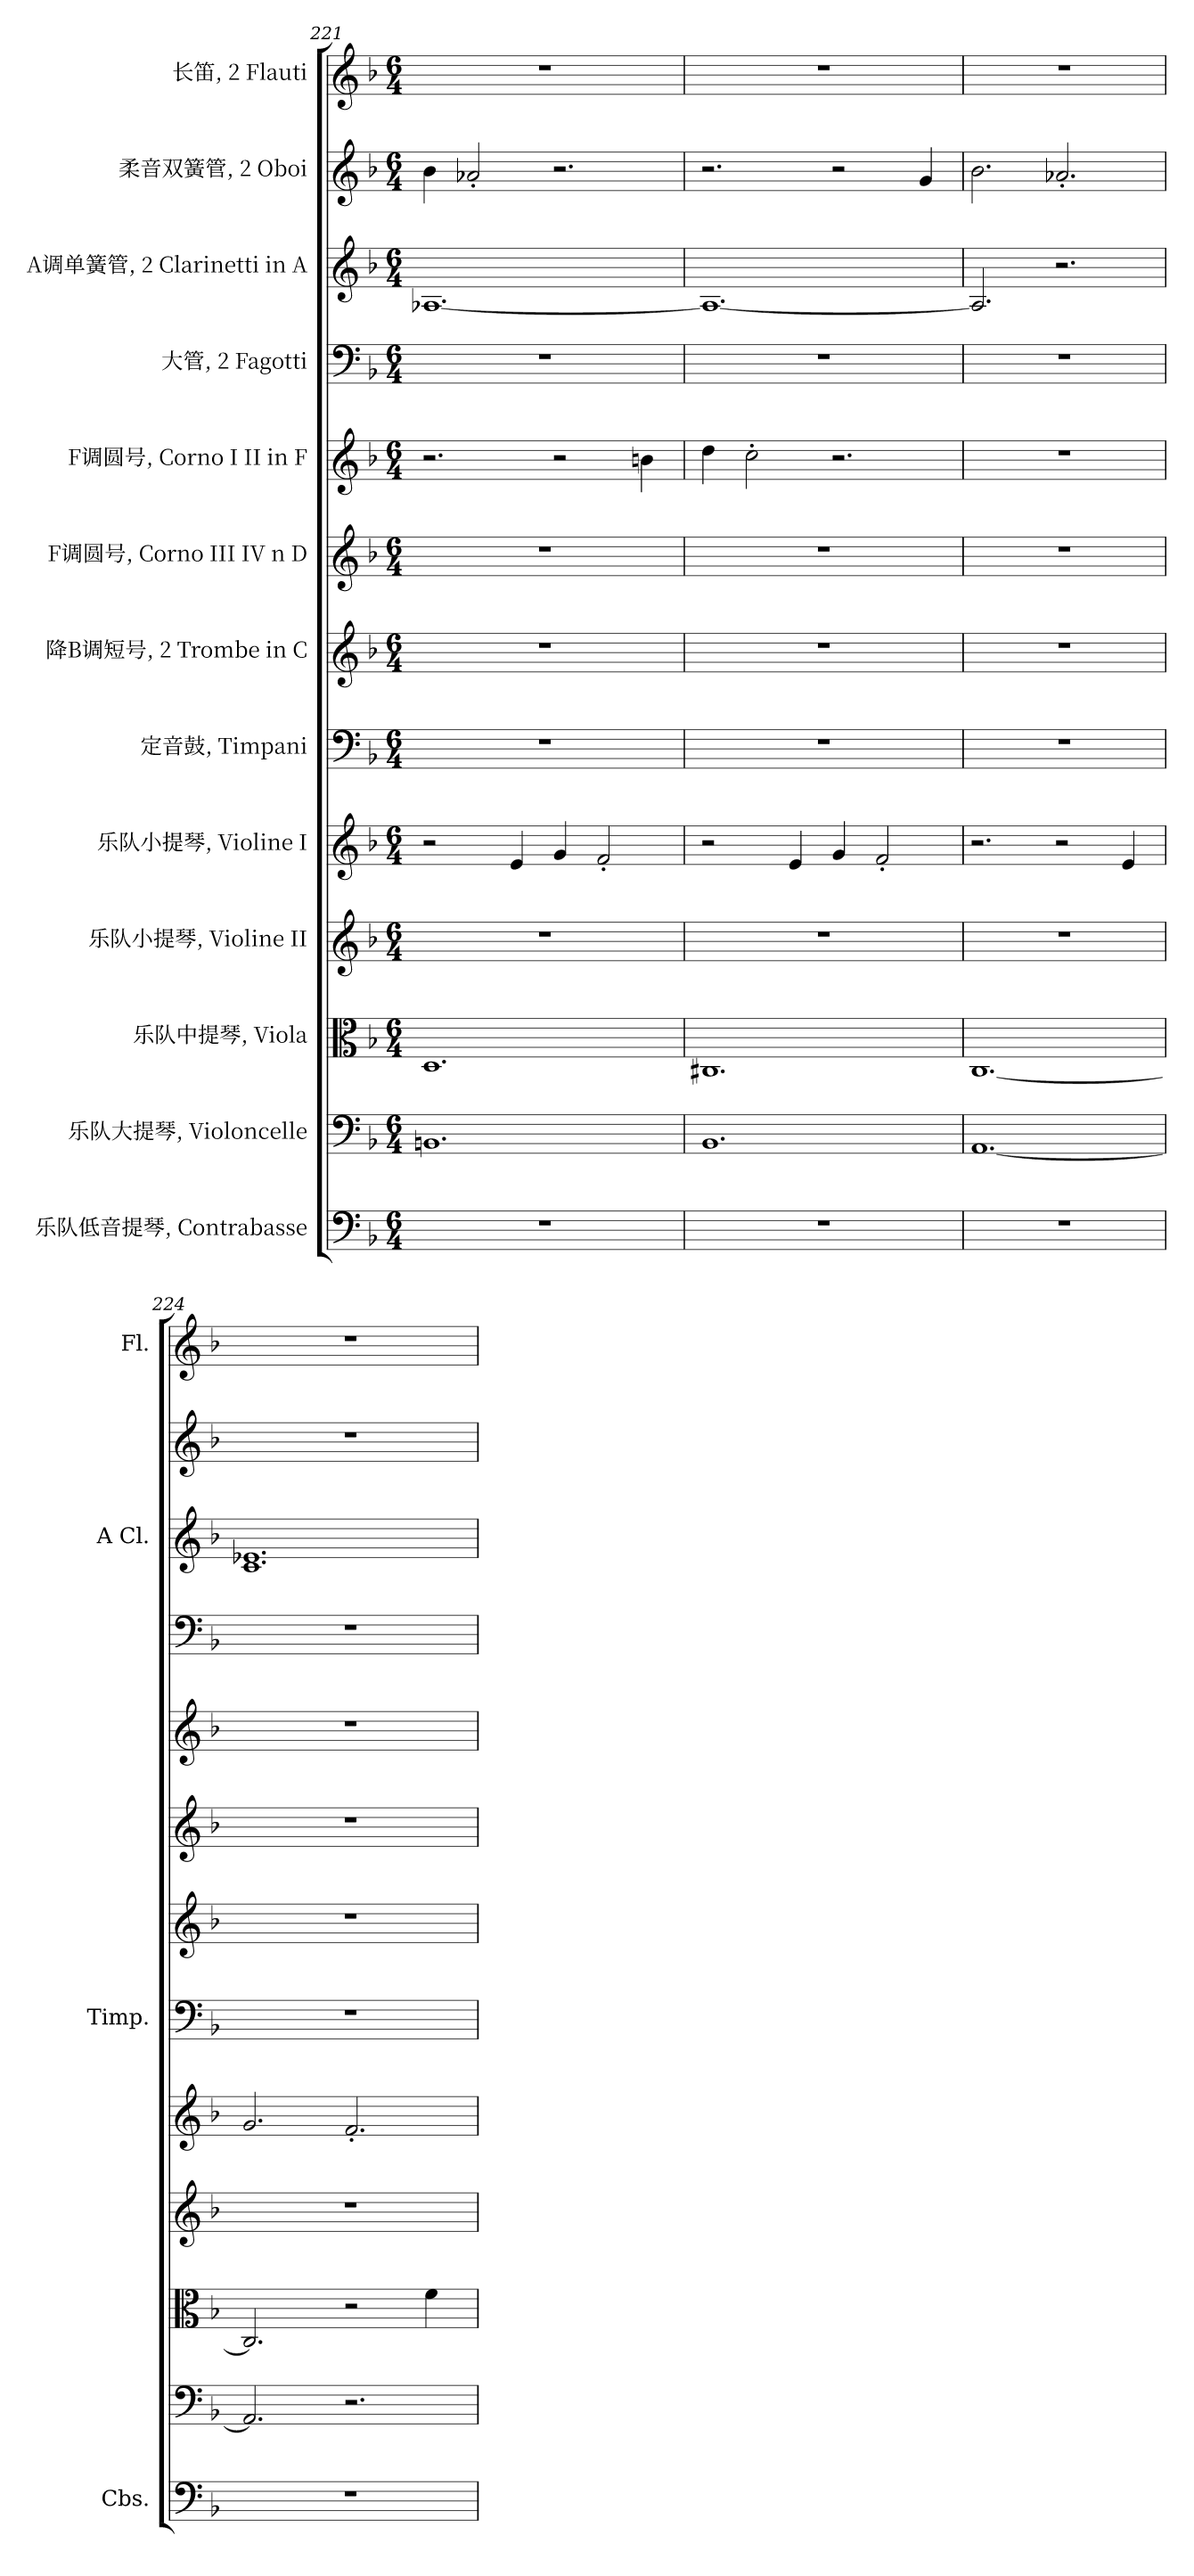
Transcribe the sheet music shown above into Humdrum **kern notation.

**kern	**kern	**kern	**kern	**kern	**kern	**kern	**kern	**kern	**kern	**kern	**kern	**kern
*part13	*part12	*part11	*part10	*part9	*part8	*part7	*part6	*part5	*part4	*part3	*part2	*part1
*staff13	*staff12	*staff11	*staff10	*staff9	*staff8	*staff7	*staff6	*staff5	*staff4	*staff3	*staff2	*staff1
*I"乐队低音提琴, Contrabasse	*I"乐队大提琴, Violoncelle	*I"乐队中提琴, Viola	*I"乐队小提琴, Violine II	*I"乐队小提琴, Violine I	*I"定音鼓, Timpani	*I"降B调短号, 2 Trombe in C	*I"F调圆号, Corno III IV n D	*I"F调圆号, Corno I II in F	*I"大管, 2 Fagotti	*I"A调单簧管, 2 Clarinetti in A	*I"柔音双簧管, 2 Oboi	*I"长笛, 2 Flauti
*I'Cbs.	*	*	*	*	*I'Timp.	*	*	*	*	*I'A Cl.	*	*I'Fl.
!!LO:PB:g=z
*clefF4	*clefF4	*clefC3	*clefG2	*clefG2	*clefF4	*clefG2	*clefG2	*clefG2	*clefF4	*clefG2	*clefG2	*clefG2
*ITrd7c12	*	*	*	*	*	*ITrd1c2	*ITrd4c7	*ITrd4c7	*	*ITrd2c3	*ITrd2c3	*
*k[b-]	*k[b-]	*k[b-]	*k[b-]	*k[b-]	*k[b-]	*k[b-e-a-]	*k[b-e-]	*k[b-e-]	*k[b-]	*k[f#c#]	*k[f#c#]	*k[b-]
*M6/4	*M6/4	*M6/4	*M6/4	*M6/4	*M6/4	*M6/4	*M6/4	*M6/4	*M6/4	*M6/4	*M6/4	*M6/4
*MM220	*MM220	*MM220	*MM220	*MM220	*MM220	*MM220	*MM220	*MM220	*MM220	*MM220	*MM220	*MM220
=221	=221	=221	=221	=221	=221	=221	=221	=221	=221	=221	=221	=221
1.r	1.BBn	1.D	1.r	2r	1.r	1.r	1.r	2.r	1.r	[1.Fn	4g\	1.r
.	.	.	.	.	.	.	.	.	.	.	2fn'/	.
.	.	.	.	4e/	.	.	.	.	.	.	.	.
.	.	.	.	4g/	.	.	.	2r	.	.	2.r	.
.	.	.	.	2f'/	.	.	.	.	.	.	.	.
.	.	.	.	.	.	.	.	4en\	.	.	.	.
=222	=222	=222	=222	=222	=222	=222	=222	=222	=222	=222	=222	=222
*	*	*	*	*	*	*	*	*	*	*	*	*MM219
1.r	1.BB-	1.C#X	1.r	2r	1.r	1.r	1.r	4g\	1.r	1.F_	2.r	1.r
.	.	.	.	.	.	.	.	2f'\	.	.	.	.
.	.	.	.	4e/	.	.	.	.	.	.	.	.
.	.	.	.	4g/	.	.	.	2.r	.	.	2r	.
.	.	.	.	2f'/	.	.	.	.	.	.	.	.
.	.	.	.	.	.	.	.	.	.	.	4e/	.
=223	=223	=223	=223	=223	=223	=223	=223	=223	=223	=223	=223	=223
*	*	*	*	*	*	*	*	*	*	*	*	*MM219
1.r	[1.AA	[1.C	1.r	2.r	1.r	1.r	1.r	1.r	1.r	2.F/]	2.g\	1.r
.	.	.	.	2r	.	.	.	.	.	2.r	2.fn'/	.
.	.	.	.	4e/	.	.	.	.	.	.	.	.
=224	=224	=224	=224	=224	=224	=224	=224	=224	=224	=224	=224	=224
*	*	*	*	*	*	*	*	*	*	*	*	*MM218
1.r	2.AA/]	2.C/]	1.r	2.g/	1.r	1.r	1.r	1.r	1.r	1.A 1.cn	1.r	1.r
.	2.r	2r	.	2.f'/	.	.	.	.	.	.	.	.
.	.	4f\	.	.	.	.	.	.	.	.	.	.
=	=	=	=	=	=	=	=	=	=	=	=	=
*-	*-	*-	*-	*-	*-	*-	*-	*-	*-	*-	*-	*-
